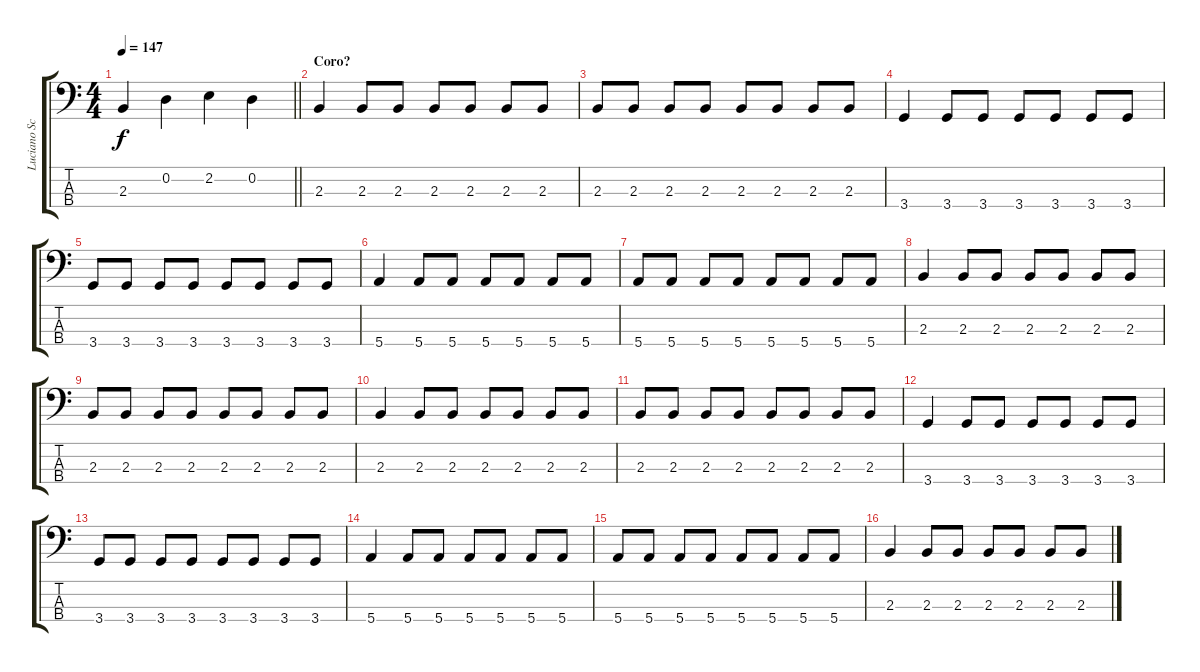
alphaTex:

\track ("Luciano Scaglione" "Luciano Sc") {instrument electricbasspick}
\staff {score tabs}
\tuning (G2 D2 A1 E1) {hide}
\ts (4 4)
\tempo 147
\clef f4
\barLineRight lightlight
\ks c
2.3.4{dy f} 0.2.4 2.2.4 0.2.4 |
\section ("" "Coro?")
2.3.4 2.3.8 2.3.8 2.3.8 2.3.8 2.3.8 2.3.8 |
2.3.8 2.3.8 2.3.8 2.3.8 2.3.8 2.3.8 2.3.8 2.3.8 |
3.4.4 3.4.8 3.4.8 3.4.8 3.4.8 3.4.8 3.4.8 |
3.4.8 3.4.8 3.4.8 3.4.8 3.4.8 3.4.8 3.4.8 3.4.8 |
5.4.4 5.4.8 5.4.8 5.4.8 5.4.8 5.4.8 5.4.8 |
5.4.8 5.4.8 5.4.8 5.4.8 5.4.8 5.4.8 5.4.8 5.4.8 |
2.3.4 2.3.8 2.3.8 2.3.8 2.3.8 2.3.8 2.3.8 |
2.3.8 2.3.8 2.3.8 2.3.8 2.3.8 2.3.8 2.3.8 2.3.8 |
2.3.4 2.3.8 2.3.8 2.3.8 2.3.8 2.3.8 2.3.8 |
2.3.8 2.3.8 2.3.8 2.3.8 2.3.8 2.3.8 2.3.8 2.3.8 |
3.4.4 3.4.8 3.4.8 3.4.8 3.4.8 3.4.8 3.4.8 |
3.4.8 3.4.8 3.4.8 3.4.8 3.4.8 3.4.8 3.4.8 3.4.8 |
5.4.4 5.4.8 5.4.8 5.4.8 5.4.8 5.4.8 5.4.8 |
5.4.8 5.4.8 5.4.8 5.4.8 5.4.8 5.4.8 5.4.8 5.4.8 |
2.3.4 2.3.8 2.3.8 2.3.8 2.3.8 2.3.8 2.3.8
